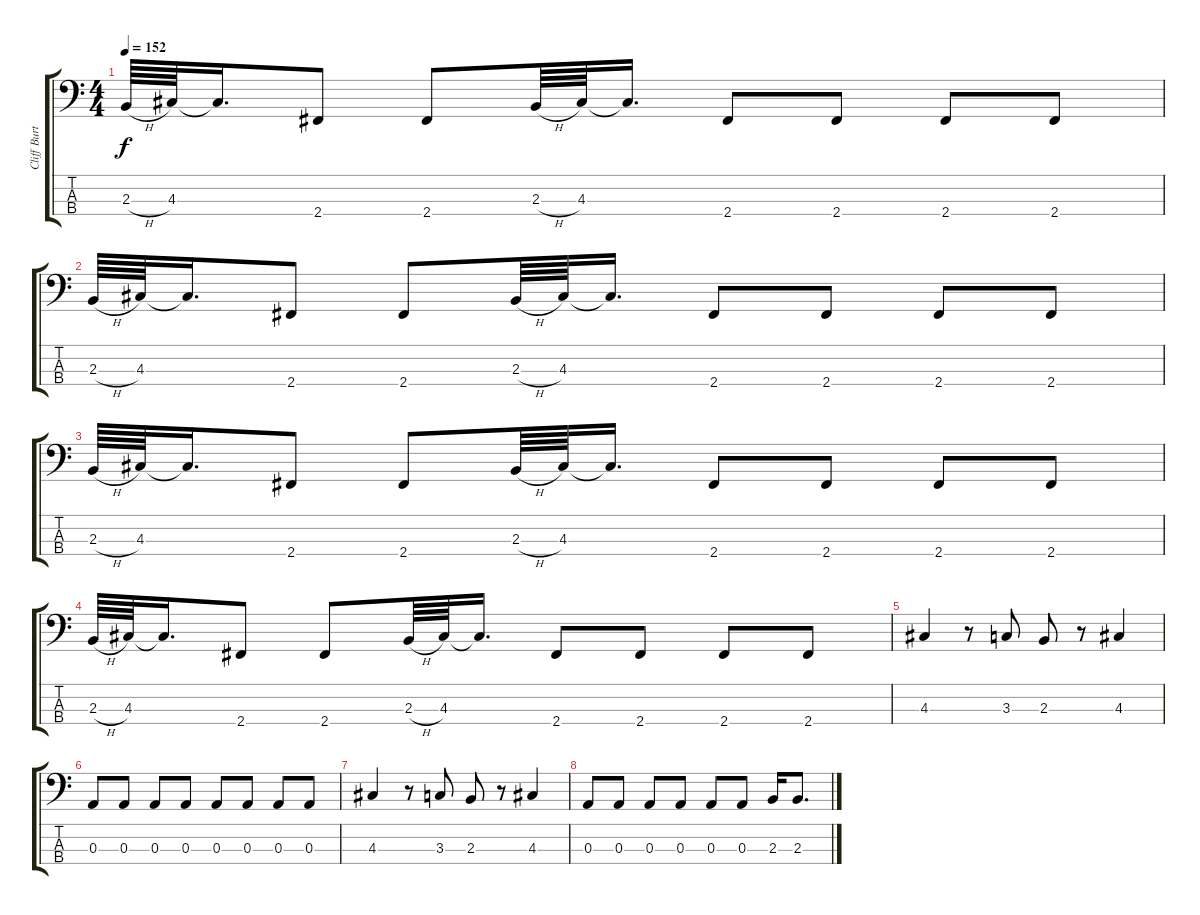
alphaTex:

\track ("Cliff Burton" "Cliff Burt") {instrument electricbassfinger}
\staff {score tabs}
\tuning (G2 D2 A1 E1) {hide}
\ts (4 4)
\tempo 152
\clef f4
\ks c
2.3{h}.64{dy f} 4.3.64 4.3{t}.16{d} 2.4.8 2.4.8 2.3{h}.64 4.3.64 4.3{t}.16{d} 2.4.8 2.4.8 2.4.8 2.4.8 |
2.3{h}.64 4.3.64 4.3{t}.16{d} 2.4.8 2.4.8 2.3{h}.64 4.3.64 4.3{t}.16{d} 2.4.8 2.4.8 2.4.8 2.4.8 |
2.3{h}.64 4.3.64 4.3{t}.16{d} 2.4.8 2.4.8 2.3{h}.64 4.3.64 4.3{t}.16{d} 2.4.8 2.4.8 2.4.8 2.4.8 |
2.3{h}.64 4.3.64 4.3{t}.16{d} 2.4.8 2.4.8 2.3{h}.64 4.3.64 4.3{t}.16{d} 2.4.8 2.4.8 2.4.8 2.4.8 |
4.3.4 r.8 3.3.8 2.3.8 r.8 4.3.4 |
0.3.8 0.3.8 0.3.8 0.3.8 0.3.8 0.3.8 0.3.8 0.3.8 |
4.3.4 r.8 3.3.8 2.3.8 r.8 4.3.4 |
0.3.8 0.3.8 0.3.8 0.3.8 0.3.8 0.3.8 2.3.16 2.3.8{d}
